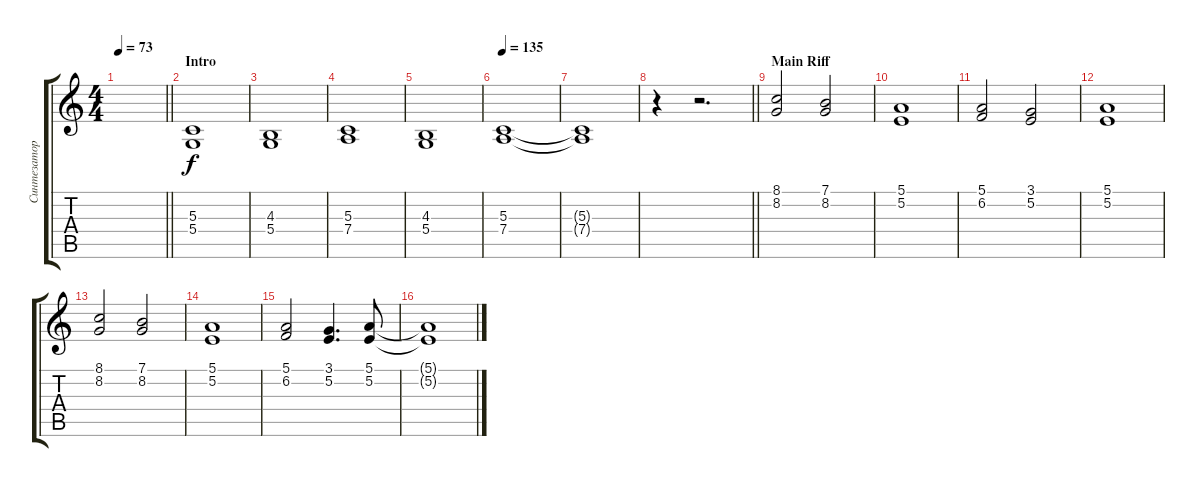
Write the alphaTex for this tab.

\track ("Синтезатор 3" "Синтезатор") {instrument stringensemble1}
\staff {score tabs}
\tuning (E4 B3 G3 D3 A2 E2) {hide}
\ts (4 4)
\tempo 73
\clef g2
\barLineRight lightlight
\ks c
|
\section ("" "Intro")
(5.3 5.4).1 |
(4.3 5.4).1 |
(5.3 7.4).1 |
(4.3 5.4).1 |
\tempo 135
(5.3 7.4).1 |
(5.3{t} 7.4{t}).1{volume 0} |
\barLineRight lightlight
r.4 r.2{d volume 9} |
\section ("" "Main Riff")
(8.1 8.2).2 (7.1 8.2).2 |
(5.1 5.2).1 |
(5.1 6.2).2 (3.1 5.2).2 |
(5.1 5.2).1 |
(8.1 8.2).2 (7.1 8.2).2 |
(5.1 5.2).1 |
(5.1 6.2).2 (3.1 5.2).4{d} (5.1 5.2).8 |
(5.1{t} 5.2{t}).1{dy f}
